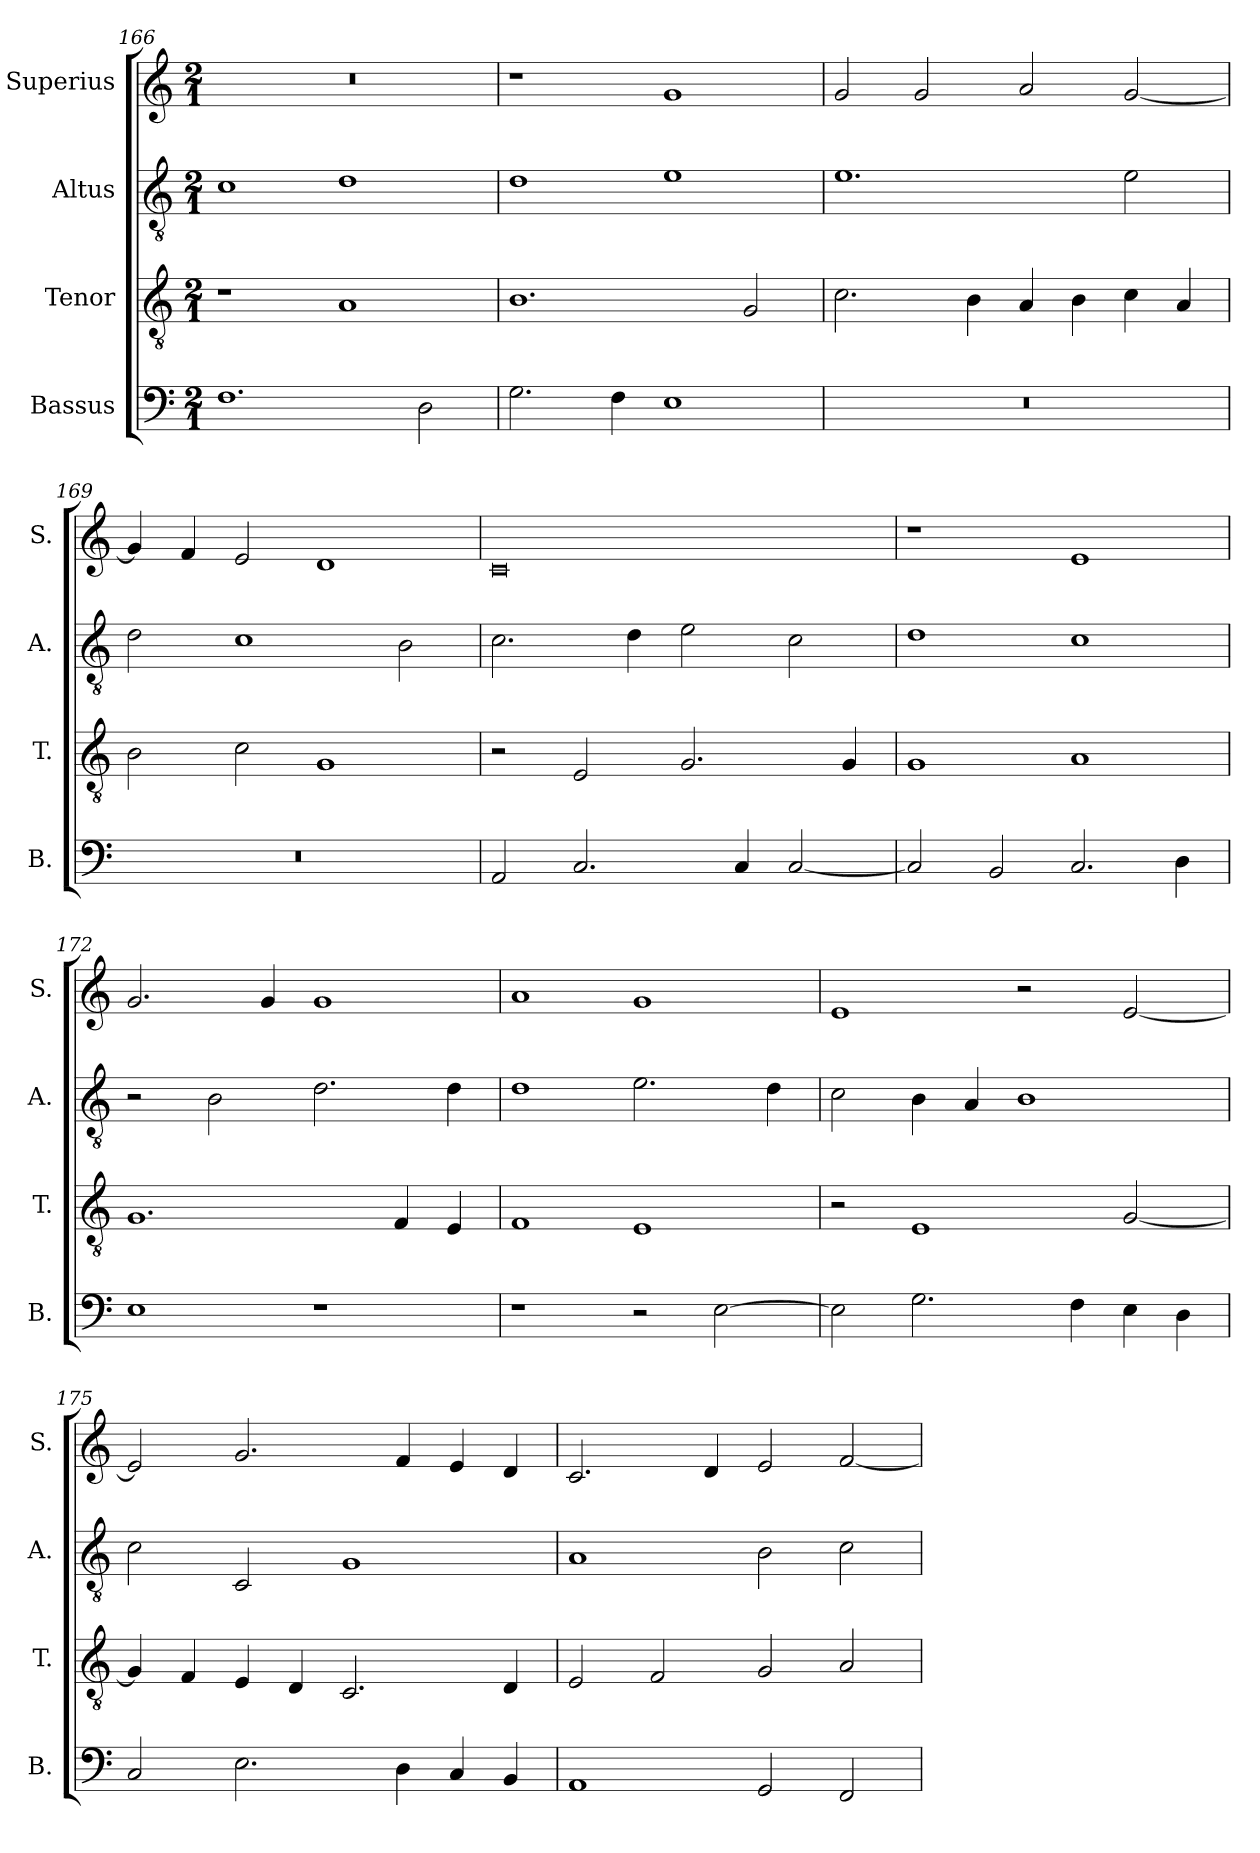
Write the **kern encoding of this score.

**kern	**kern	**kern	**kern
*part4	*part3	*part2	*part1
*staff4	*staff3	*staff2	*staff1
*I"Bassus	*I"Tenor	*I"Altus	*I"Superius
*I'B.	*I'T.	*I'A.	*I'S.
*clefF4	*clefGv2	*clefGv2	*clefG2
*k[]	*k[]	*k[]	*k[]
*M2/1	*M2/1	*M2/1	*M2/1
=166	=166	=166	=166
1.F	1r	1c	0r
.	1A	1d	.
2D\	.	.	.
=167	=167	=167	=167
2.G\	1.B	1d	1r
4F\	.	.	.
1E	.	1e	1g
.	2G/	.	.
=168	=168	=168	=168
0r	2.c\	1.e	2g/
.	.	.	2g/
.	4B\	.	.
.	4A/	.	2a/
.	4B\	.	.
.	4c\	2e\	[2g/
.	4A/	.	.
!!LO:LB:g=z
=169	=169	=169	=169
0r	2B\	2d\	4g/]
.	.	.	4f/
.	2c\	1c	2e/
.	1G	.	1d
.	.	2B\	.
=170	=170	=170	=170
2AA/	2r	2.c\	0c
2.C/	2E/	.	.
.	.	4d\	.
.	2.G/	2e\	.
4C/	.	.	.
[2C/	.	2c\	.
.	4G/	.	.
=171	=171	=171	=171
2C/]	1G	1d	1r
2BB/	.	.	.
2.C/	1A	1c	1e
4D\	.	.	.
=172	=172	=172	=172
1E	1.G	2r	2.g/
.	.	2B\	.
.	.	.	4g/
1r	.	2.d\	1g
.	4F/	.	.
.	4E/	4d\	.
=173	=173	=173	=173
1r	1F	1d	1a
2r	1E	2.e\	1g
[2E\	.	.	.
.	.	4d\	.
=174	=174	=174	=174
2E\]	2r	2c\	1e
2.G\	1E	4B\	.
.	.	4A/	.
.	.	1B	2r
4F\	.	.	.
4E\	[2G/	.	[2e/
4D\	.	.	.
!!LO:LB:g=z
=175	=175	=175	=175
2C/	4G/]	2c\	2e/]
.	4F/	.	.
2.E\	4E/	2C/	2.g/
.	4D/	.	.
.	2.C/	1G	.
4D\	.	.	4f/
4C/	.	.	4e/
4BB/	4D/	.	4d/
=176	=176	=176	=176
1AA	2E/	1A	2.c/
.	2F/	.	.
.	.	.	4d/
2GG/	2G/	2B\	2e/
2FF/	2A/	2c\	[2f/
=	=	=	=
*-	*-	*-	*-
